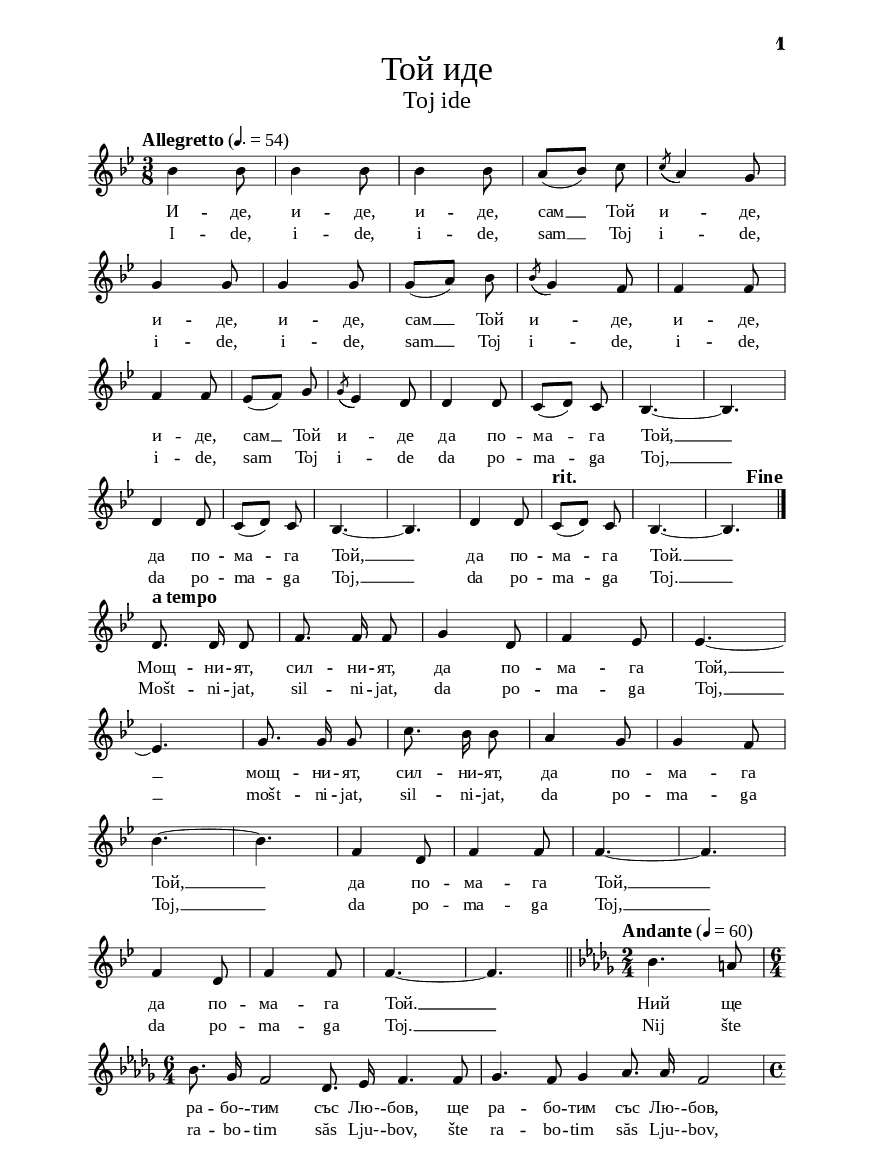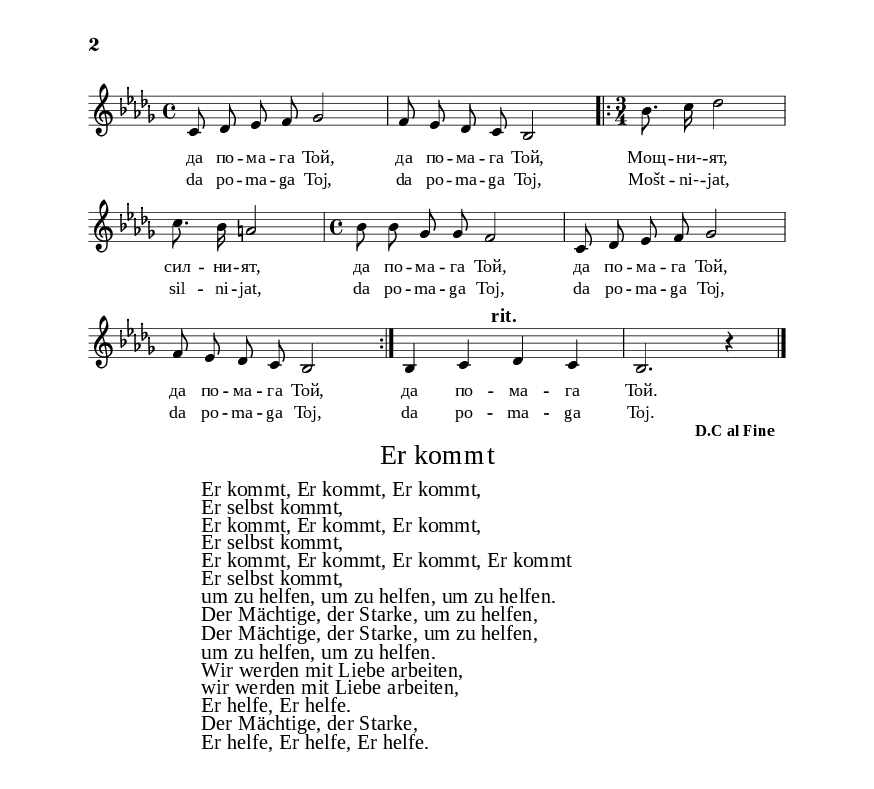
\version "2.24.3"

% include paper part and global functions
\include "include/globals.ily"

\bookpart {
  \label #'ref114
  \tocItem \markup "Той иде – Toj ide"
  \include "include/bookpart-paper.ily"
  \score {
    \include "include/score-layout.ily"


    \new Voice \absolute {
      \clef treble
      \key bes \major
      \time 3/8
      \tempoFunc "Allegretto" 4. "54"
      \autoBeamOff

      bes'4 bes'8 | bes'4 bes'8 |  bes'4 bes'8 |  a'8 ([ bes'8] )  c''8 \noBeam | \acciaccatura { c''8 ( } a'4 ) g'8 | \break

      g'4 g'8 | g'4 g'8 | g'8 ([ a'8] ) bes'8 \noBeam|  \acciaccatura { bes'8 ( } g'4 ) f'8 | f'4 f'8 | \break


      f'4 f'8 | es'8 ( [f'8 ]) g'8 \noBeam | \acciaccatura { g'8 ( } es'4 ) d'8 |  d'4 d'8 | c'8 ([ d'8 ]) c'8 \noBeam | bes4. ~ | bes4. \break


      | d'4 d'8 | c'8 ( [d'8] ) c'8 \noBeam | bes4. ~ | bes4. |  d'4 d'8 | \tempo "rit." c'8 [( d'8 )] \noBeam c'8 | bes4. ~ |
      \tempo "     Fine" bes4. \bar "|." \break

       \tempo "a tempo" d'8. \noBeam d'16 \noBeam d'8 |  f'8.\noBeam f'16 \noBeam f'8 | g'4 d'8 | f'4 es'8 |  es'4. ~ | \break

      es'4. | g'8.\noBeam g'16 \noBeam g'8 | c''8. \noBeam bes'16 \noBeam  bes'8 | a'4 g'8 | g'4 f'8 | \break

      bes'4. ~ | bes'4. | f'4 d'8 | f'4 f'8 | f'4. ~ | f'4. |  \break

      f'4 d'8 |f'4  f'8 | f'4. ~ |  f'4. \bar "||" \key bes \minor \time 2/4 |

      \tempoFunc "Andante" 4 "60"
      
      bes'4. a'8 | \break

      \time 6/4 \autoBeamOff bes'8. ges'16 f'2 des'8. es'16 f'4. f'8 |  ges'4. f'8 ges'4 as'8. as'16 f'2 |  \break

      \time 4/4  c'8 des'8 es'8 f'8 ges'2 | f'8 es'8 des'8 c'8 bes2 | \time 3/4  \bar ".|:"
        bes'8. c''16 des''2 | \break

        c''8. bes'16 a'2 | \time 4/4  bes'8 bes'8 ges'8 ges'8 f'2 | c'8 des'8 es'8 f'8 ges'2 | \break

        f'8 es'8 des'8 c'8 bes2
      \bar ":|." bes4 \tempo "       rit." c'4 des'4 c'4 | bes2. r4
      \bar "|."
    }

    \addlyrics {
      И  --  де,   и
      --  де,   и  --  де,   сам __   Той   и -- де,   и  --  де,   и  --  де,
      сам __   Той   и -- де,   и  --  де,   и  --  де,   сам __   Той  и -- де   да
      по  --  ма  --  га   Той, __   да   по  --  ма  --  га   Той, __   да
      по  --  ма  --  га   Той. __    Мощ  --  ни  --  ят,   сил  --  ни  --
      ят,   да   по  --  ма  --  га   Той, __  мощ  --  ни  --  ят,
      сил  --  ни  --  ят,   да   по  --  ма  --  га   Той, __    да   по  --
      ма  --  га   Той, __    да   по  --  ма  --  га   Той. __   Ний   ще   ра
      --  "бо-"  --  тим   със   "Лю-"  --  бов,   ще   ра  --  бо  --  тим
      със   "Лю-"  --  бов,   да   по  --  ма  --  га   Той,   да   по  --
      ма  --  га    Той,   Мощ  --  "ни-"  --  ят,   сил  --  ни  --
      ят,   да   по  --  ма  --  га   Той,   да   по  --  ма  --  га
      Той,   да   по  --  ма  --  га   Той,   да   по  --  ма  --  га
      Той.
    }
    \addlyrics {
      I  --  de,   i
      --  de,   i  --  de,   sam __   Toj   i -- de,   i  --  de,   i  --  de,
      sam __ Toj   i -- de,   i  --  de,   i  --  de,   sam   Toj  i -- de   da
      po  --  ma  --  ga   Toj, __    da   po  --  ma  --  ga   Toj, __   da
      po  --  ma  --  ga   Toj. __    Mošt  --  ni  --  jat,   sil  --  ni  --
      jat,   da   po  --  ma  --  ga   Toj, __  mošt  --  ni  --  jat,
      sil  --  ni  --  jat,   da   po  --  ma  --  ga   Toj, __   da   po  --
      ma  --  ga   Toj, __    da   po  --  ma  --  ga   Toj. __   Nij   šte   ra
      --  bo  --  tim   săs   "Lju-"  --  bov,   šte   ra  --  bo  --  tim
      săs   "Lju-"  --  bov,   da   po  --  ma  --  ga   Toj,   da   po  --
      ma  --  ga    Toj,   Mošt  --  "ni-"  --  jat,   sil  --  ni  --
      jat,   da   po  --  ma  --  ga   Toj,   da   po  --  ma  --  ga
      Toj,   da   po  --  ma  --  ga   Toj,   da   po  --  ma  --  ga
      Toj.
    }

      \header {
      title = \titleFunc "Той иде" "Toj ide"
    }

    \midi{}
  } % score


\markup \dc-one "D.C al Fine"

  

  % include foreign translation(s) of the song

  
  \version "2.24.3"

\markup \fill-line { \fontsize #deTitleFontSize "Er kommt" }
\markup \null
\markup \null
\markup \fontsize #deCoupletFontSize {
  \hspace #14
  \override #`(baseline-skip . ,deCoupletBaselineSkip)

  \column {

    \line { " " Er kommt, Er kommt, Er kommt, }

    \line { " " Er selbst kommt,  }

    \line { " "Er kommt, Er kommt, Er kommt,  }

    \line { " "Er selbst kommt,  }

    \line { " "Er kommt, Er kommt, Er kommt, Er kommt }

    \line { " " Er selbst kommt,}

    \line { " " um zu helfen, um zu helfen, um zu helfen.  }

    \line { " " Der Mächtige, der Starke, um zu helfen,  }

    \line { " " Der Mächtige, der Starke, um zu helfen,  }

    \line { " " um zu helfen, um zu helfen.  }

    \line { " "Wir werden mit Liebe arbeiten,  }

    \line { " "  wir werden mit Liebe arbeiten,  }

    \line { " " Er helfe, Er helfe. }
    \line { " "Der Mächtige, der Starke, }
    \line { " " Er helfe, Er helfe, Er helfe. }

  }
}


} % bookpart
